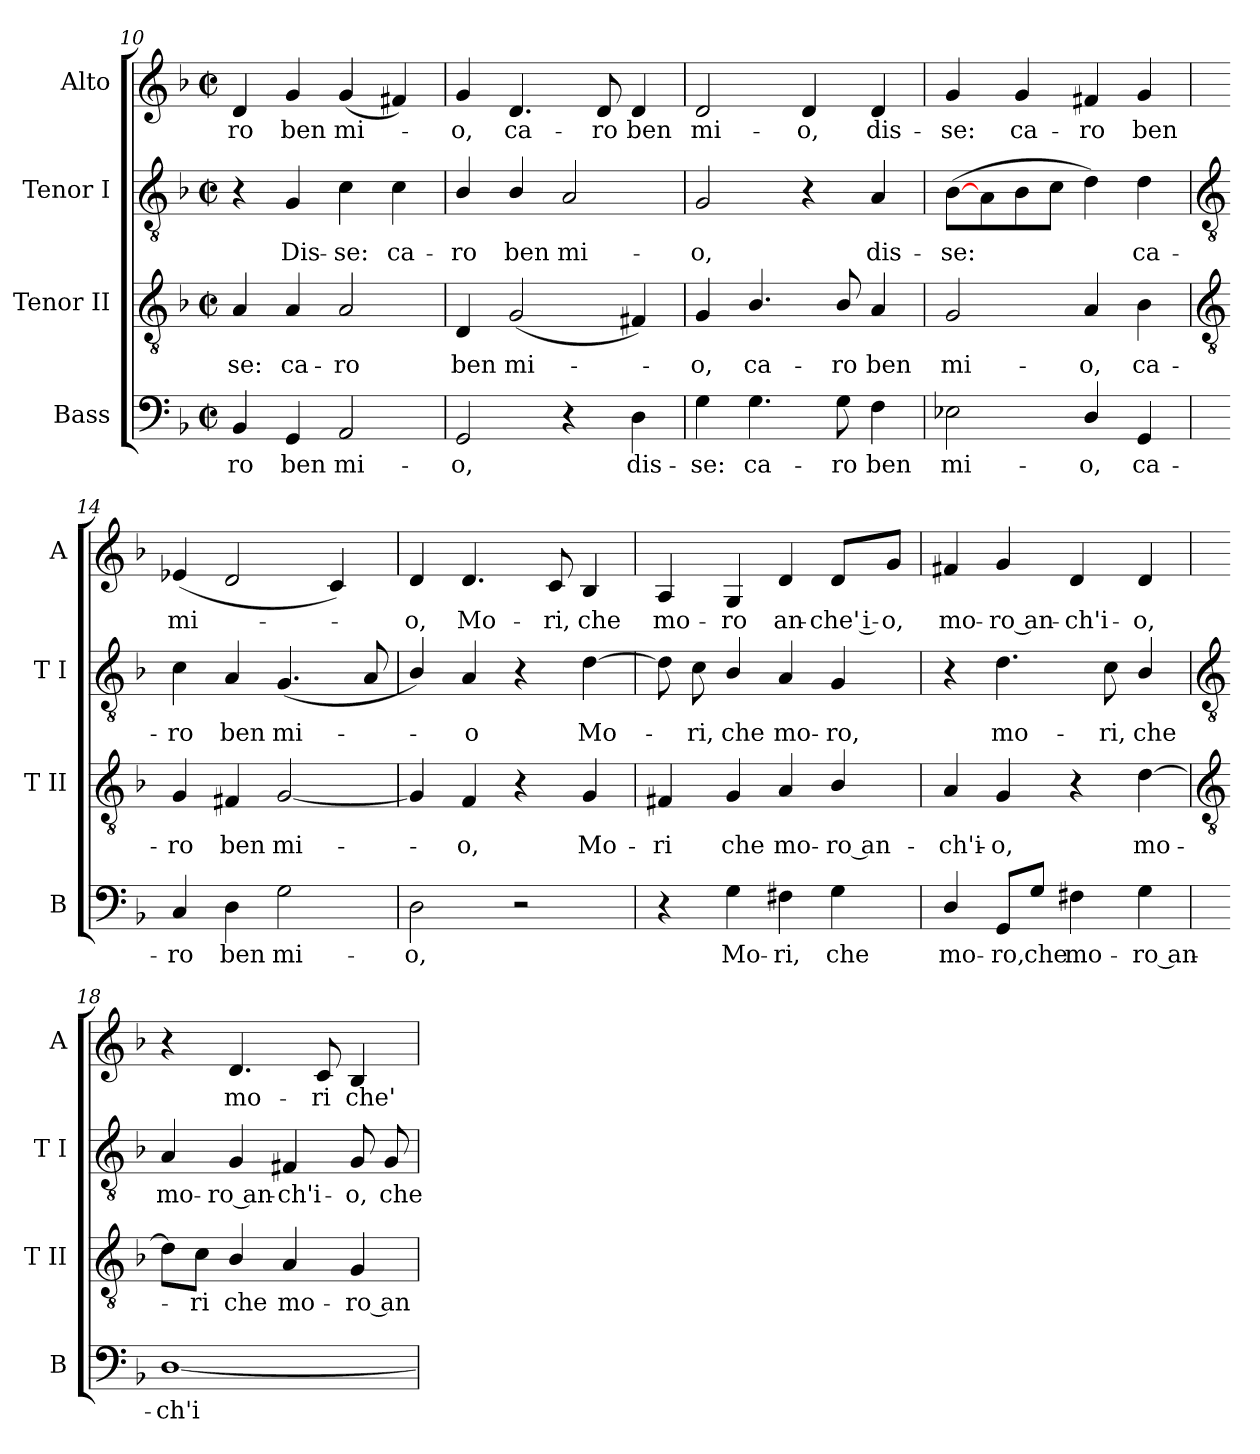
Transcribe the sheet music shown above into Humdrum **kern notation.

**kern	**text	**kern	**text	**kern	**text	**kern	**text
*part4	*part4	*part3	*part3	*part2	*part2	*part1	*part1
*staff4	*staff4	*staff3	*staff3	*staff2	*staff2	*staff1	*staff1
*I"Bass	*	*I"Tenor II	*	*I"Tenor I	*	*I"Alto	*
*I'B	*	*I'T II	*	*I'T I	*	*I'A	*
!!LO:LB:g=z
*clefF4	*	*clefGv2	*	*clefGv2	*	*clefG2	*
*k[b-]	*	*k[b-]	*	*k[b-]	*	*k[b-]	*
*F:	*	*F:	*	*F:	*	*F:	*
*M2/2	*	*M2/2	*	*M2/2	*	*M2/2	*
*met(c|)	*	*met(c|)	*	*met(c|)	*	*met(c|)	*
=10	=10	=10	=10	=10	=10	=10	=10
!	!LO:LY:b	!	!LO:LY:b	!	!	!	!LO:LY:b
4BB-	-ro	4A	-se:	4r	.	4d	-ro
!	!LO:LY:b	!	!LO:LY:b	!	!LO:LY:b	!	!LO:LY:b
4GG	ben	4A	ca-	4G	Dis-	4g	ben
!	!LO:LY:b	!	!LO:LY:b	!	!LO:LY:b	!	!LO:LY:b
2AA	mi-	2A	-ro	4c	-se:	(<4g	mi-
!	!	!	!	!	!LO:LY:b	!	!
.	.	.	.	4c	ca-	4f#X)	.
=11	=11	=11	=11	=11	=11	=11	=11
!	!LO:LY:b	!	!LO:LY:b	!	!LO:LY:b	!	!LO:LY:b
2GG	-o,	4D	ben	4B-/	-ro	4g	o,
!	!	!	!LO:LY:b	!	!LO:LY:b	!	!LO:LY:b
.	.	(<2G	mi-	4B-/	ben	4.d	ca-
!	!	!	!	!	!LO:LY:b	!	!
4r	.	.	.	2A	mi-	.	.
!	!	!	!	!	!	!	!LO:LY:b
.	.	.	.	.	.	8d	-ro
!	!LO:LY:b	!	!	!	!	!	!LO:LY:b
4D	dis-	4F#X)	.	.	.	4d	ben
=12	=12	=12	=12	=12	=12	=12	=12
!	!LO:LY:b	!	!LO:LY:b	!	!LO:LY:b	!	!LO:LY:b
4G	-se:	4G	o,	2G	-o,	2d	mi-
!	!LO:LY:b	!	!LO:LY:b	!	!	!	!
4.G	ca-	4.B-/	ca-	.	.	.	.
!	!	!	!	!	!	!	!LO:LY:b
.	.	.	.	4r	.	4d	-o,
!	!LO:LY:b	!	!LO:LY:b	!	!	!	!
8G	-ro	8B-/	-ro	.	.	.	.
!	!LO:LY:b	!	!LO:LY:b	!	!LO:LY:b	!	!LO:LY:b
4F	ben	4A	ben	4A	dis-	4d	dis-
=13	=13	=13	=13	=13	=13	=13	=13
!	!LO:LY:b	!	!LO:LY:b	!	!LO:LY:b	!	!LO:LY:b
2E-X	mi-	2G	mi-	(>[8B-L	-se:	4g	-se:
.	.	.	.	8A	.	.	.
!	!	!	!	!	!	!	!LO:LY:b
.	.	.	.	8B-	.	4g	ca-
.	.	.	.	8cJ	.	.	.
!	!LO:LY:b	!	!LO:LY:b	!	!	!	!LO:LY:b
4D/	-o,	4A	-o,	4d)	.	4f#X	-ro
!	!LO:LY:b	!	!LO:LY:b	!	!LO:LY:b	!	!LO:LY:b
4GG	ca-	4B-	ca-	4d	ca-	4g	ben
!!LO:LB:g=z
=14	=14	=14	=14	=14	=14	=14	=14
*	*	*clefGv2	*	*clefGv2	*	*	*
!	!LO:LY:b	!	!LO:LY:b	!	!LO:LY:b	!	!LO:LY:b
4C	-ro	4G	-ro	4c	-ro	(<4e-X	mi-
!	!LO:LY:b	!	!LO:LY:b	!	!LO:LY:b	!	!
4D	ben	4F#X	ben	4A	ben	2d	.
!	!LO:LY:b	!	!LO:LY:b	!	!LO:LY:b	!	!
2G	mi-	[2G	mi-	(<4.G	mi-	.	.
.	.	.	.	.	.	4c)	.
.	.	.	.	8A	.	.	.
=15	=15	=15	=15	=15	=15	=15	=15
!	!LO:LY:b	!	!	!	!	!	!LO:LY:b
2D	-o,	4G]	.	4B-/)	.	4d	o,
!	!	!	!LO:LY:b	!	!LO:LY:b	!	!LO:LY:b
.	.	4F	o,	4A	o	4.d	Mo-
2r	.	4r	.	4r	.	.	.
!	!	!	!	!	!	!	!LO:LY:b
.	.	.	.	.	.	8c	-ri,
!	!	!	!LO:LY:b	!	!LO:LY:b	!	!LO:LY:b
.	.	4G	Mo-	[4d	Mo-	4B-	che
=16	=16	=16	=16	=16	=16	=16	=16
!	!	!	!LO:LY:b	!	!	!	!LO:LY:b
4r	.	4F#X	-ri	8d]	.	4A	mo-
!	!	!	!	!	!LO:LY:b	!	!
.	.	.	.	8c	ri,	.	.
!	!LO:LY:b	!	!LO:LY:b	!	!LO:LY:b	!	!LO:LY:b
4G	Mo-	4G	che	4B-/	che	4G	-ro
!	!LO:LY:b	!	!LO:LY:b	!	!LO:LY:b	!	!LO:LY:b
4F#X	-ri,	4A	mo-	4A	mo-	4d	an-
!	!LO:LY:b	!	!LO:LY:b	!	!LO:LY:b	!	!LO:LY:b
4G	che	4B-/	-ro an-	4G	-ro,	8d/L	-che' i-
!	!	!	!	!	!	!	!LO:LY:b
.	.	.	.	.	.	8g/J	-o,
=17	=17	=17	=17	=17	=17	=17	=17
!	!LO:LY:b	!	!LO:LY:b	!	!	!	!LO:LY:b
4D/	mo-	4A	-ch'i-	4r	.	4f#X	mo-
!	!LO:LY:b	!	!LO:LY:b	!	!LO:LY:b	!	!LO:LY:b
8GG/L	-ro,	4G	-o,	4.d	mo-	4g	-ro an-
!	!LO:LY:b	!	!	!	!	!	!
8G/J	che	.	.	.	.	.	.
!	!LO:LY:b	!	!	!	!	!	!LO:LY:b
4F#X	mo-	4r	.	.	.	4d	-ch'i-
!	!	!	!	!	!LO:LY:b	!	!
.	.	.	.	8c	-ri,	.	.
!	!LO:LY:b	!	!LO:LY:b	!	!LO:LY:b	!	!LO:LY:b
4G	-ro an-	[4d	mo-	4B-/	che	4d	-o,
!!LO:LB:g=z
=18	=18	=18	=18	=18	=18	=18	=18
*	*	*clefGv2	*	*clefGv2	*	*	*
!	!LO:LY:b	!	!	!	!LO:LY:b	!	!
[1D/	-ch'i-	8d\L]	.	4A	mo-	4r	.
!	!	!	!LO:LY:b	!	!	!	!
.	.	8c\J	ri	.	.	.	.
!	!	!	!LO:LY:b	!	!LO:LY:b	!	!LO:LY:b
.	.	4B-/	che	4G	-ro an-	4.d	mo-
!	!	!	!LO:LY:b	!	!LO:LY:b	!	!
.	.	4A	mo-	4F#X	-ch'i-	.	.
!	!	!	!	!	!	!	!LO:LY:b
.	.	.	.	.	.	8c	-ri
!	!	!	!LO:LY:b	!	!LO:LY:b	!	!LO:LY:b
.	.	4G	-ro an-	8G	-o,	4B-	che'
!	!	!	!	!	!LO:LY:b	!	!
.	.	.	.	8G	che	.	.
=	=	=	=	=	=	=	=
*-	*-	*-	*-	*-	*-	*-	*-
